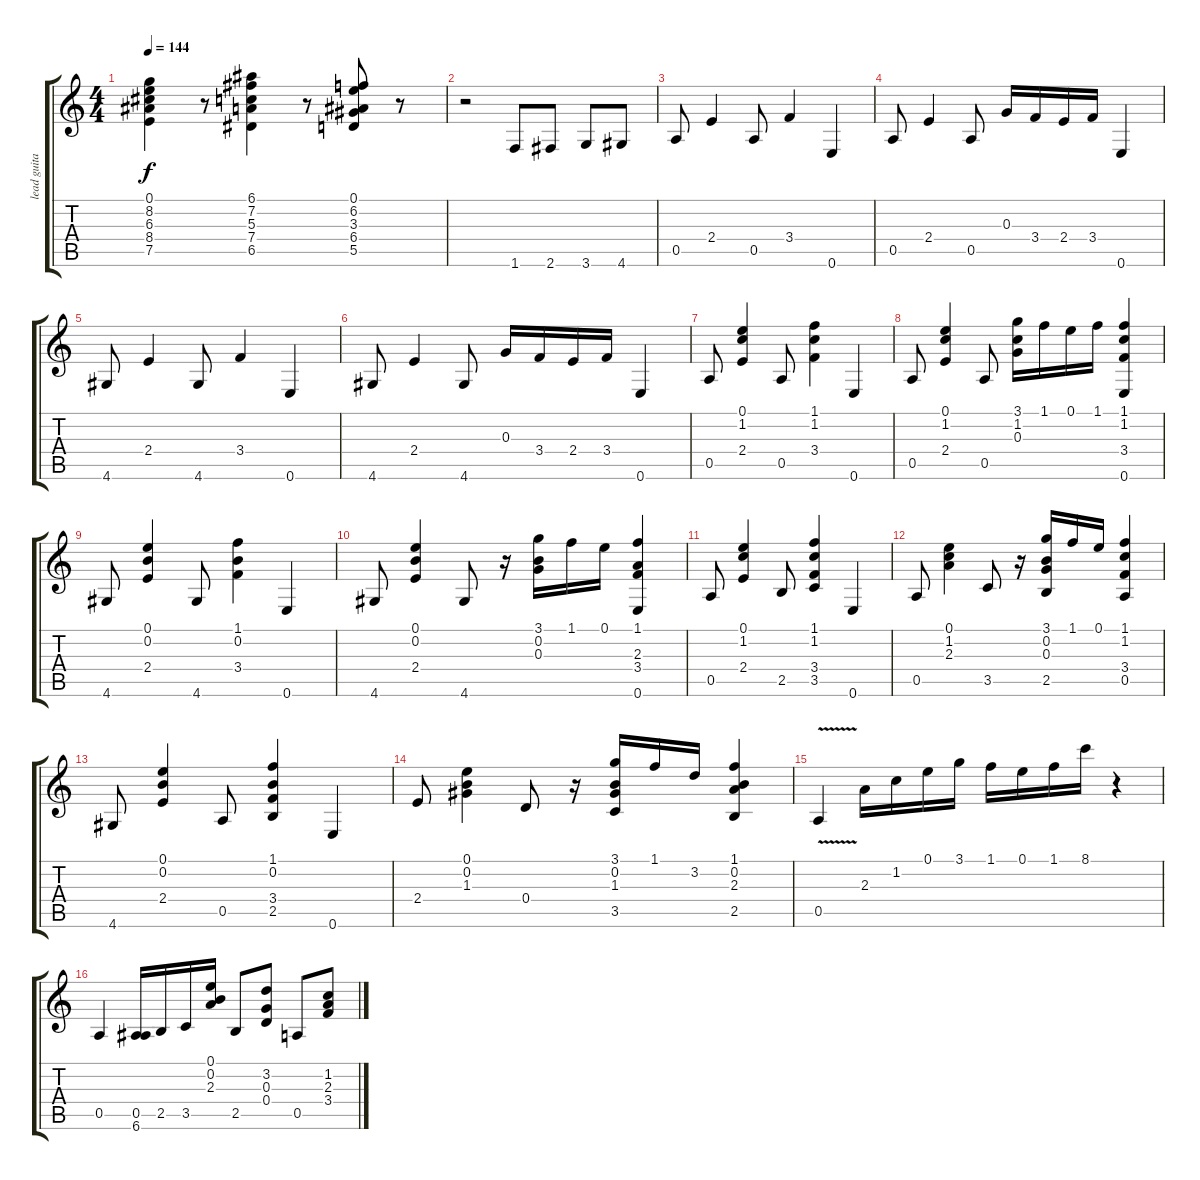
\track ("lead guitar" "lead guita") {instrument acousticguitarnylon}
\staff {score tabs}
\tuning (E4 B3 G3 D3 A2 E2) {hide}
\ts (4 4)
\tempo 144
\clef g2
\ks c
(0.1 8.2 6.3 8.4 7.5).4{dy f} r.8 (6.1 7.2 5.3 7.4 6.5).4 r.8 (0.1 6.2 3.3 6.4 5.5).8 r.8 |
r.2 1.6.8 2.6.8 3.6.8 4.6.8 |
0.5.8 2.4.4 0.5.8 3.4.4 0.6.4 |
0.5.8 2.4.4 0.5.8 0.3.16 3.4.16 2.4.16 3.4.16 0.6.4 |
4.6.8 2.4.4 4.6.8 3.4.4 0.6.4 |
4.6.8 2.4.4 4.6.8 0.3.16 3.4.16 2.4.16 3.4.16 0.6.4 |
0.5.8 (0.1 1.2 2.4).4 0.5.8 (1.1 1.2 3.4).4 0.6.4 |
0.5.8 (0.1 1.2 2.4).4 0.5.8 (3.1 1.2 0.3).16 1.1.16 0.1.16 1.1.16 (1.1 1.2 3.4 0.6).4 |
4.6.8 (0.1 0.2 2.4).4 4.6.8 (1.1 0.2 3.4).4 0.6.4 |
4.6.8 (0.1 0.2 2.4).4 4.6.8 r.16 (3.1 0.2 0.3).16 1.1.16 0.1.16 (1.1 2.3 3.4 0.6).4 |
0.5.8 (0.1 1.2 2.4).4 2.5.8 (1.1 1.2 3.4 3.5).4 0.6.4 |
0.5.8 (0.1 1.2 2.3).4 3.5.8 r.16 (3.1 0.2 0.3 2.5).16 1.1.16 0.1.16 (1.1 1.2 3.4 0.5).4 |
4.6.8 (0.1 0.2 2.4).4 0.5.8 (1.1 0.2 3.4 2.5).4 0.6.4 |
2.4.8 (0.1 0.2 1.3).4 0.4.8 r.16 (3.1 0.2 1.3 3.5).16 1.1.16 3.2.16 (1.1 0.2 2.3 2.5).4 |
0.5{v}.4 2.3.16 1.2.16 0.1.16 3.1.16 1.1.16 0.1.16 1.1.16 8.1.16 r.4 |
0.5.4 (0.5 6.6).16 2.5.16 3.5.16 (0.1 0.2 2.3).16 2.5.8 (3.2 0.3 0.4).8 0.5.8 (1.2 2.3 3.4).8
